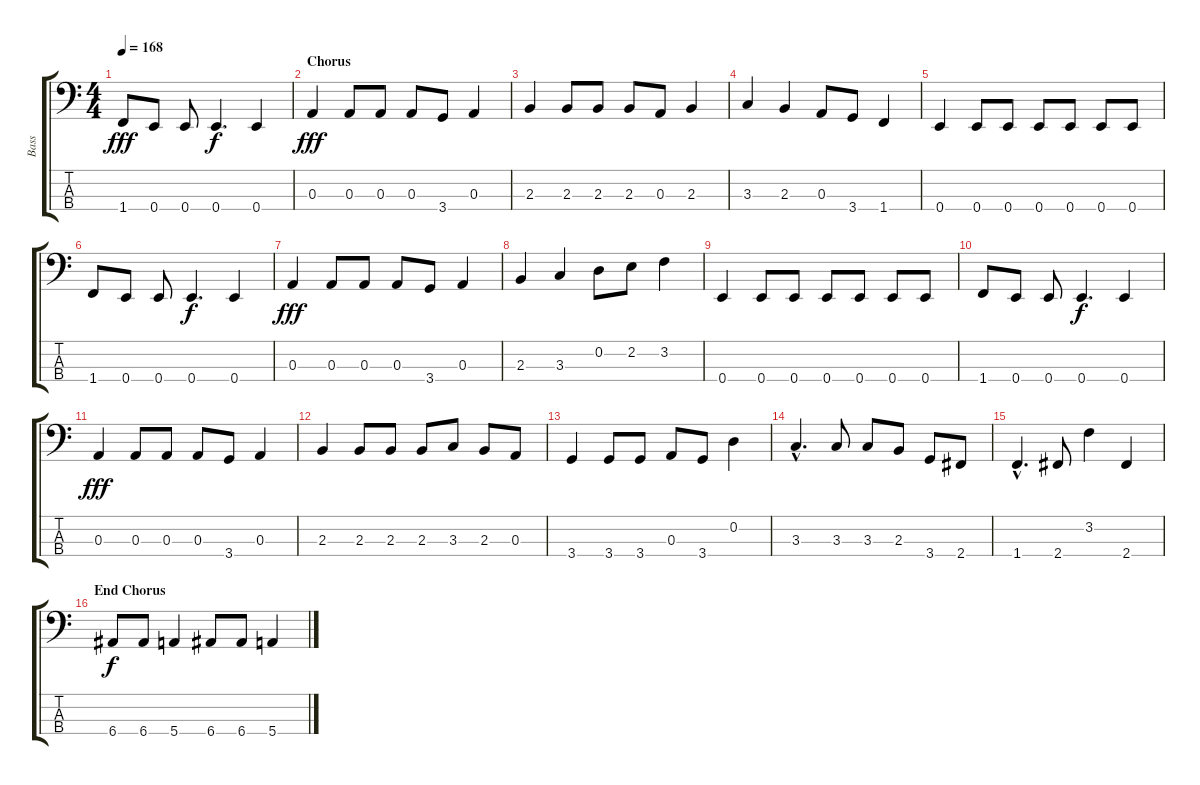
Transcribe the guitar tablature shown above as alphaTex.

\track ("Bass" "Bass") {instrument electricbasspick}
\staff {score tabs}
\tuning (G2 D2 A1 E1) {hide}
\ts (4 4)
\tempo 168
\clef f4
\ks c
1.4.8{dy fff} 0.4.8 0.4.8 0.4.4{d dy f} 0.4.4 |
\section ("" "Chorus")
0.3.4{dy fff} 0.3.8 0.3.8 0.3.8 3.4.8 0.3.4 |
2.3.4 2.3.8 2.3.8 2.3.8 0.3.8 2.3.4 |
3.3.4 2.3.4 0.3.8 3.4.8 1.4.4 |
0.4.4 0.4.8 0.4.8 0.4.8 0.4.8 0.4.8 0.4.8 |
1.4.8 0.4.8 0.4.8 0.4.4{d dy f} 0.4.4 |
0.3.4{dy fff} 0.3.8 0.3.8 0.3.8 3.4.8 0.3.4 |
2.3.4 3.3.4 0.2.8 2.2.8 3.2.4 |
0.4.4 0.4.8 0.4.8 0.4.8 0.4.8 0.4.8 0.4.8 |
1.4.8 0.4.8 0.4.8 0.4.4{d dy f} 0.4.4 |
0.3.4{dy fff} 0.3.8 0.3.8 0.3.8 3.4.8 0.3.4 |
2.3.4 2.3.8 2.3.8 2.3.8 3.3.8 2.3.8 0.3.8 |
3.4.4 3.4.8 3.4.8 0.3.8 3.4.8 0.2.4 |
3.3{hac}.4{d} 3.3.8 3.3.8 2.3.8 3.4.8 2.4.8 |
1.4{hac}.4{d} 2.4.8 3.2.4 2.4.4 |
\section ("" "End Chorus")
6.4.8{dy f} 6.4.8 5.4.4 6.4.8 6.4.8 5.4.4
